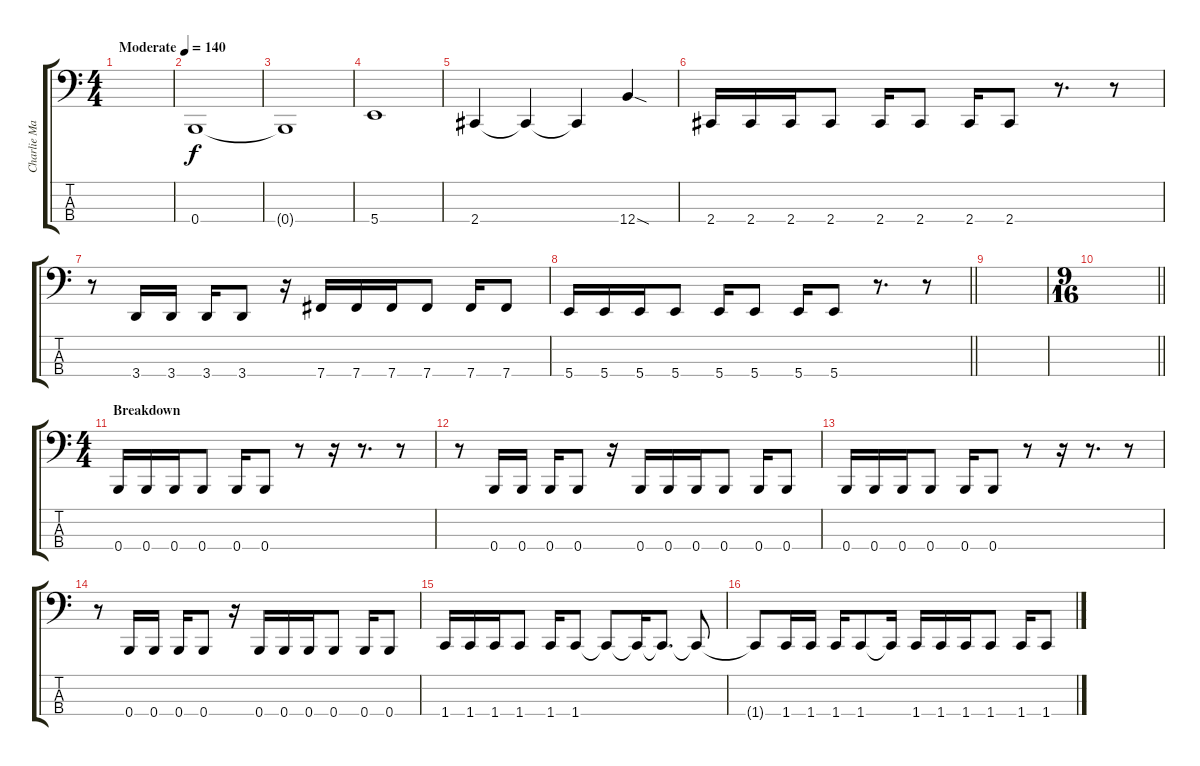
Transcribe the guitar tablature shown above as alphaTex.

\track ("Charlie Martin (Bass Guitar)" "Charlie Ma") {instrument electricbasspick}
\staff {score tabs}
\tuning (E2 B1 Gb1 B0) {hide}
\ts (4 4)
\tempo (140 "Moderate")
\clef f4
\ks c
|
0.4.1 |
0.4{t}.1 |
5.4.1 |
2.4.4 2.4{t}.4 2.4{t}.4 12.4{sod}.4 |
2.4.16 2.4.16 2.4.16 2.4.8 2.4.16 2.4.8 2.4.16 2.4.8 r.8{d} r.8 |
r.8 3.4.16 3.4.16 3.4.16 3.4.8 r.16 7.4.16 7.4.16 7.4.16 7.4.8 7.4.16 7.4.8 |
\barLineRight lightlight
5.4.16 5.4.16 5.4.16 5.4.8 5.4.16 5.4.8 5.4.16 5.4.8 r.8{d} r.8 |
\section ("" "")
|
\ts (9 16)
\barLineRight lightlight
|
\ts (4 4)
\section ("" "Breakdown")
0.4.16 0.4.16 0.4.16 0.4.8 0.4.16 0.4.8 r.8 r.16 r.8{d} r.8 |
r.8 0.4.16 0.4.16 0.4.16 0.4.8 r.16 0.4.16 0.4.16 0.4.16 0.4.8 0.4.16 0.4.8 |
0.4.16 0.4.16 0.4.16 0.4.8 0.4.16 0.4.8 r.8 r.16 r.8{d} r.8 |
r.8 0.4.16 0.4.16 0.4.16 0.4.8 r.16 0.4.16 0.4.16 0.4.16 0.4.8 0.4.16 0.4.8 |
1.4.16 1.4.16 1.4.16 1.4.8 1.4.16 1.4.8 1.4{t}.8 1.4{t}.16 1.4{t}.8{d} 1.4{t}.8 |
1.4{t}.8 1.4.16 1.4.16 1.4.16 1.4.8 1.4{t}.16 1.4.16 1.4.16 1.4.16 1.4.8 1.4.16 1.4.8
